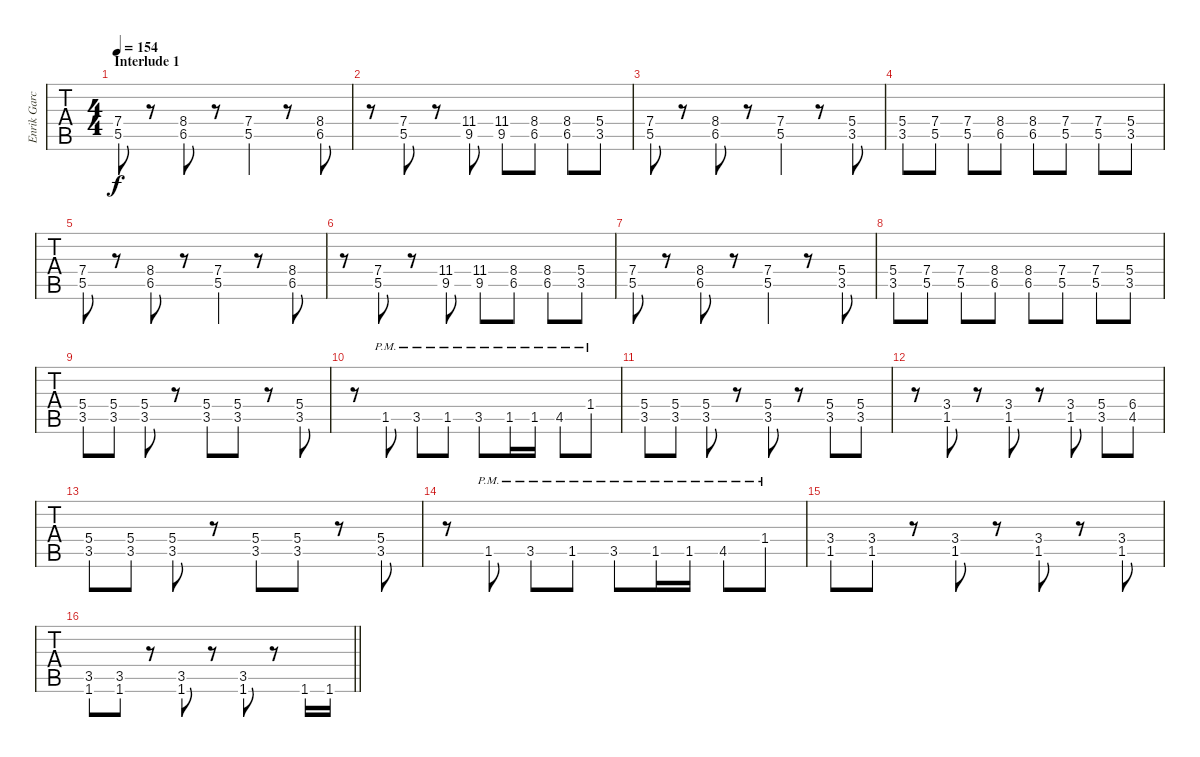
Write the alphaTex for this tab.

\track ("Enrik García - Rythm Guitar" "Enrik Garc") {instrument distortionguitar}
\staff {tabs}
\tuning (Eb4 Bb3 Gb3 Db3 Ab2 Eb2) {hide}
\ts (4 4)
\section ("" "Interlude 1")
\tempo 154
\clef g2
\ks c
(7.4 5.5).8{dy f} r.8 (8.4 6.5).8 r.8 (7.4 5.5).4 r.8 (8.4 6.5).8 |
r.8 (7.4 5.5).8 r.8 (11.4 9.5).8 (11.4 9.5).8 (8.4 6.5).8 (8.4 6.5).8 (5.4 3.5).8 |
(7.4 5.5).8 r.8 (8.4 6.5).8 r.8 (7.4 5.5).4 r.8 (5.4 3.5).8 |
(5.4 3.5).8 (7.4 5.5).8 (7.4 5.5).8 (8.4 6.5).8 (8.4 6.5).8 (7.4 5.5).8 (7.4 5.5).8 (5.4 3.5).8 |
(7.4 5.5).8 r.8 (8.4 6.5).8 r.8 (7.4 5.5).4 r.8 (8.4 6.5).8 |
r.8 (7.4 5.5).8 r.8 (11.4 9.5).8 (11.4 9.5).8 (8.4 6.5).8 (8.4 6.5).8 (5.4 3.5).8 |
(7.4 5.5).8 r.8 (8.4 6.5).8 r.8 (7.4 5.5).4 r.8 (5.4 3.5).8 |
(5.4 3.5).8 (7.4 5.5).8 (7.4 5.5).8 (8.4 6.5).8 (8.4 6.5).8 (7.4 5.5).8 (7.4 5.5).8 (5.4 3.5).8 |
(5.4 3.5).8 (5.4 3.5).8 (5.4 3.5).8 r.8 (5.4 3.5).8 (5.4 3.5).8 r.8 (5.4 3.5).8 |
r.8 1.5{pm}.8 3.5{pm}.8 1.5{pm}.8 3.5{pm}.8 1.5{pm}.16 1.5{pm}.16 4.5{pm}.8 1.4{pm}.8 |
(5.4 3.5).8 (5.4 3.5).8 (5.4 3.5).8 r.8 (5.4 3.5).8 r.8 (5.4 3.5).8 (5.4 3.5).8 |
r.8 (3.4 1.5).8 r.8 (3.4 1.5).8 r.8 (3.4 1.5).8 (5.4 3.5).8 (6.4 4.5).8 |
(5.4 3.5).8 (5.4 3.5).8 (5.4 3.5).8 r.8 (5.4 3.5).8 (5.4 3.5).8 r.8 (5.4 3.5).8 |
r.8 1.5{pm}.8 3.5{pm}.8 1.5{pm}.8 3.5{pm}.8 1.5{pm}.16 1.5{pm}.16 4.5{pm}.8 1.4{pm}.8 |
(3.4 1.5).8 (3.4 1.5).8 r.8 (3.4 1.5).8 r.8 (3.4 1.5).8 r.8 (3.4 1.5).8 |
\barLineRight lightlight
(3.5 1.6).8 (3.5 1.6).8 r.8 (3.5 1.6).8 r.8 (3.5 1.6).8 r.8 1.6.16 1.6.16
